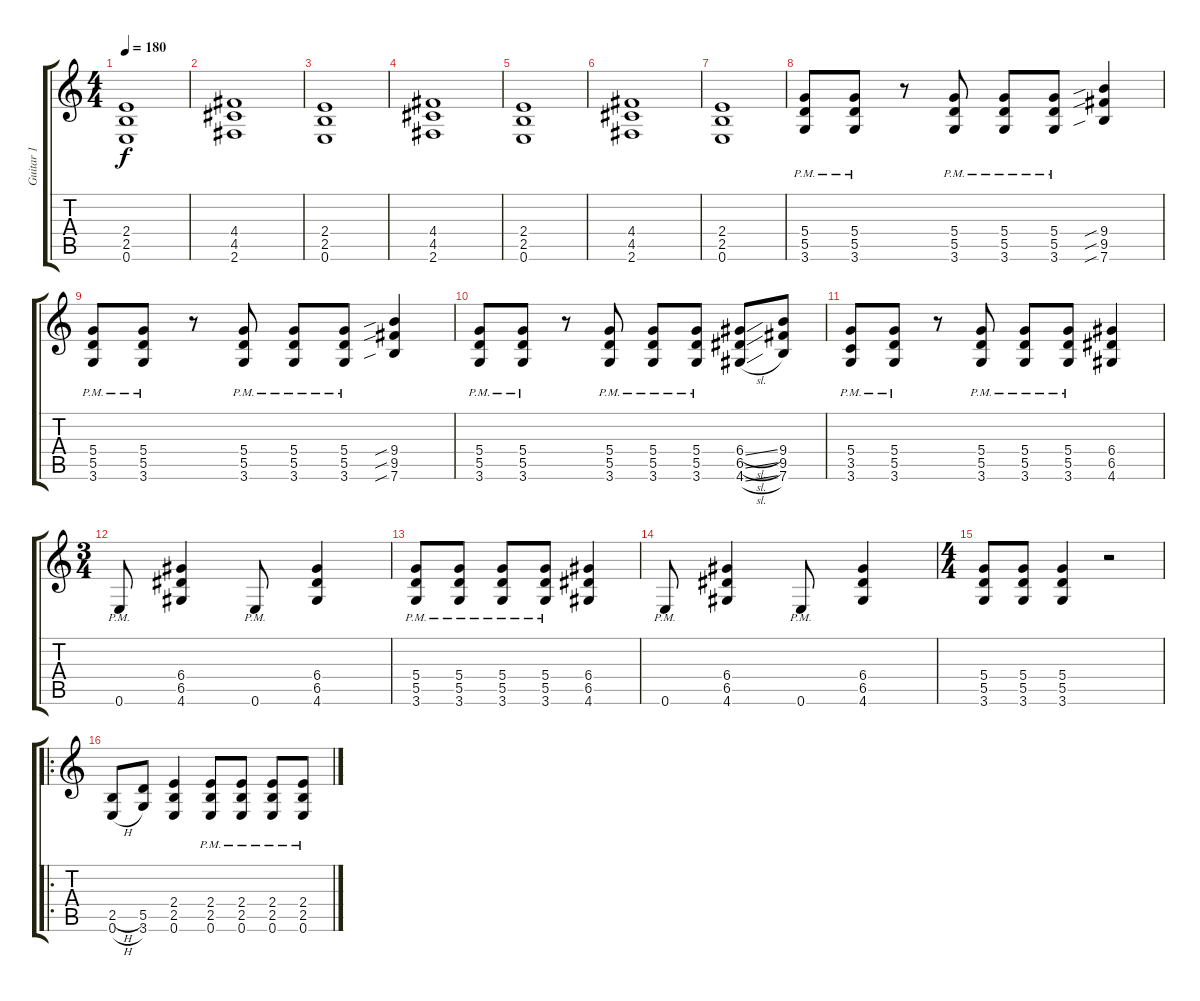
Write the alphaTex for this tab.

\track ("Guitar 1" "Guitar 1") {instrument distortionguitar}
\staff {score tabs}
\tuning (E4 B3 G3 D3 A2 E2) {hide}
\ts (4 4)
\tempo 180
\clef g2
\ks c
(2.4 2.5 0.6).1{dy f} |
(4.4 4.5 2.6).1 |
(2.4 2.5 0.6).1 |
(4.4 4.5 2.6).1 |
(2.4 2.5 0.6).1 |
(4.4 4.5 2.6).1 |
(2.4 2.5 0.6).1 |
(5.4{pm} 5.5{pm} 3.6{pm}).8 (5.4{pm} 5.5{pm} 3.6{pm}).8 r.8 (5.4{pm} 5.5{pm} 3.6{pm}).8 (5.4{pm} 5.5{pm} 3.6{pm}).8 (5.4{pm} 5.5{pm} 3.6{pm}).8 (9.4{sib} 9.5{sib} 7.6{sib}).4 |
(5.4{pm} 5.5{pm} 3.6{pm}).8 (5.4{pm} 5.5{pm} 3.6{pm}).8 r.8 (5.4{pm} 5.5{pm} 3.6{pm}).8 (5.4{pm} 5.5{pm} 3.6{pm}).8 (5.4{pm} 5.5{pm} 3.6{pm}).8 (9.4{sib} 9.5{sib} 7.6{sib}).4 |
(5.4{pm} 5.5{pm} 3.6{pm}).8 (5.4{pm} 5.5{pm} 3.6{pm}).8 r.8 (5.4{pm} 5.5{pm} 3.6{pm}).8 (5.4{pm} 5.5{pm} 3.6{pm}).8 (5.4{pm} 5.5{pm} 3.6{pm}).8 (6.4{sl} 6.5{sl} 4.6{sl}).8 (9.4 9.5 7.6).8 |
(5.4{pm} 3.5{pm} 3.6{pm}).8 (5.4{pm} 5.5{pm} 3.6{pm}).8 r.8 (5.4{pm} 5.5{pm} 3.6{pm}).8 (5.4{pm} 5.5{pm} 3.6{pm}).8 (5.4{pm} 5.5{pm} 3.6{pm}).8 (6.4 6.5 4.6).4 |
\ts (3 4)
0.6{pm}.8 (6.4 6.5 4.6).4 0.6{pm}.8 (6.4 6.5 4.6).4 |
(5.4{pm} 5.5{pm} 3.6{pm}).8 (5.4{pm} 5.5{pm} 3.6{pm}).8 (5.4{pm} 5.5{pm} 3.6{pm}).8 (5.4{pm} 5.5{pm} 3.6{pm}).8 (6.4 6.5 4.6).4 |
0.6{pm}.8 (6.4 6.5 4.6).4 0.6{pm}.8 (6.4 6.5 4.6).4 |
\ts (4 4)
(5.4 5.5 3.6).8 (5.4 5.5 3.6).8 (5.4 5.5 3.6).4 r.2 |
\ro
(2.5{h} 0.6{h}).8 (5.5 3.6).8 (2.4 2.5 0.6).4 (2.4{pm} 2.5{pm} 0.6{pm}).8 (2.4{pm} 2.5{pm} 0.6{pm}).8 (2.4{pm} 2.5{pm} 0.6{pm}).8 (2.4{pm} 2.5{pm} 0.6{pm}).8
